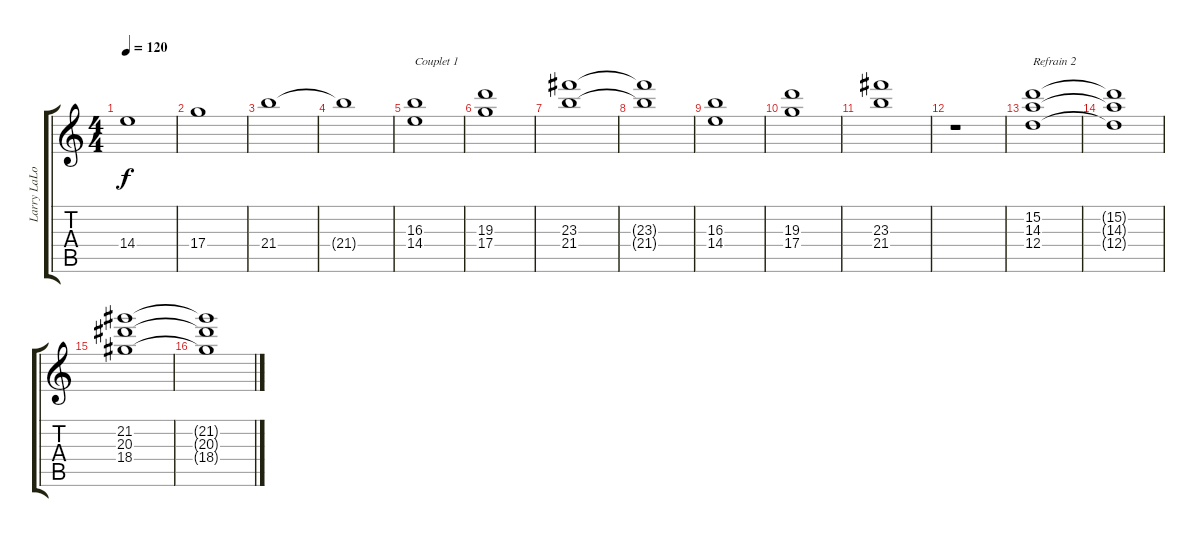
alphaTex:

\track ("Larry LaLonde" "Larry LaLo") {instrument overdrivenguitar}
\staff {score tabs}
\tuning (E4 B3 G3 D3 A2 D2) {hide}
\ts (4 4)
\tempo 120
\clef g2
\ks c
14.4.1{dy f} |
17.4.1 |
21.4.1 |
21.4{t}.1 |
(16.3 14.4).1{txt "Couplet 1"} |
(19.3 17.4).1 |
(23.3 21.4).1 |
(23.3{t} 21.4{t}).1 |
(16.3 14.4).1 |
(19.3 17.4).1 |
(23.3 21.4).1 |
r.1 |
(15.2 14.3 12.4).1{txt "Refrain 2"} |
(15.2{t} 14.3{t} 12.4{t}).1 |
(21.2 20.3 18.4).1 |
(21.2{t} 20.3{t} 18.4{t}).1
